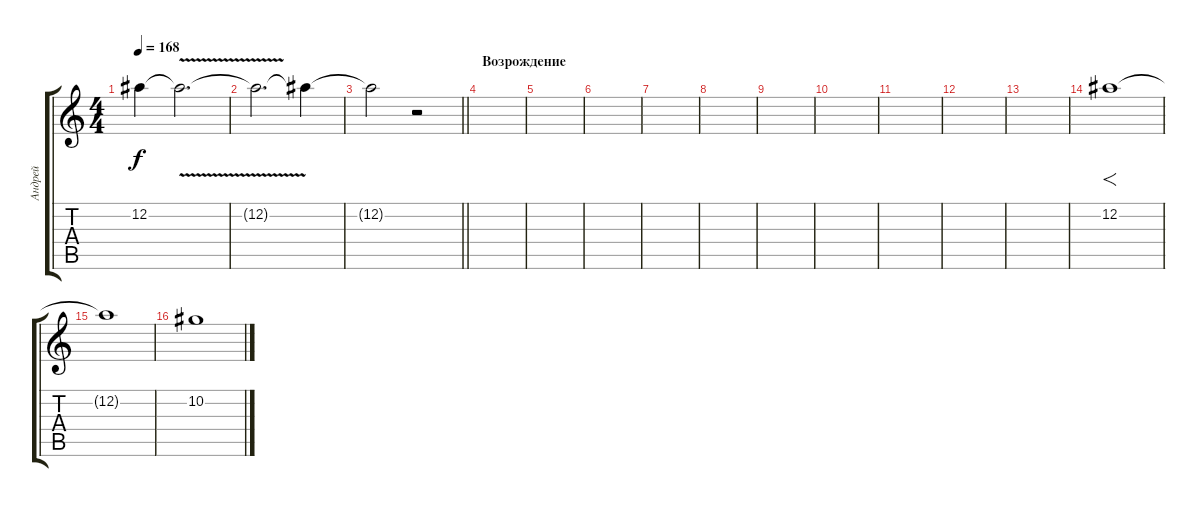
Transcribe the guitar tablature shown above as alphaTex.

\track ("Андрей" "Андрей") {instrument distortionguitar}
\staff {score tabs}
\tuning (Eb4 Bb3 Gb3 Db3 Ab2 Eb2) {hide}
\ts (4 4)
\tempo 168
\clef g2
\ks c
12.2.4{dy f} 12.2{v t}.2{d} |
12.2{t}.2{d} 12.2{t}.4 |
\barLineRight lightlight
12.2{t}.2 r.2 |
\section ("" "Возрождение")
|
|
|
|
|
|
|
|
|
|
12.2.1{f} |
12.2{t}.1 |
10.2.1
